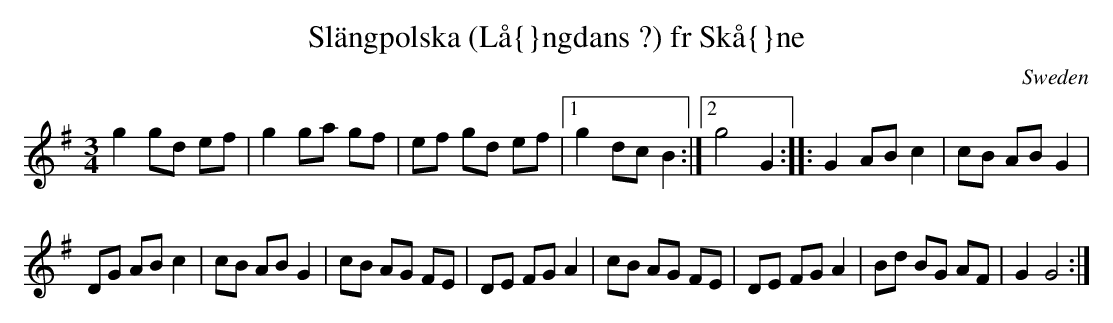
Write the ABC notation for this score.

X:1
T:Slängpolska (L\aa{}ngdans ?) fr Sk\aa{}ne
O:Sweden
M:3/4
K:G
g2 gd ef|g2 ga gf|ef gd ef|1g2 dc B2:|2g4 G2 ::\
G2ABc2|cB AB G2|
DG AB c2 | cB AB G2| \
cB AG FE | DE FG A2 | \
cB AG FE | DE FG A2| \
Bd BG AF | G2 G4 :|
